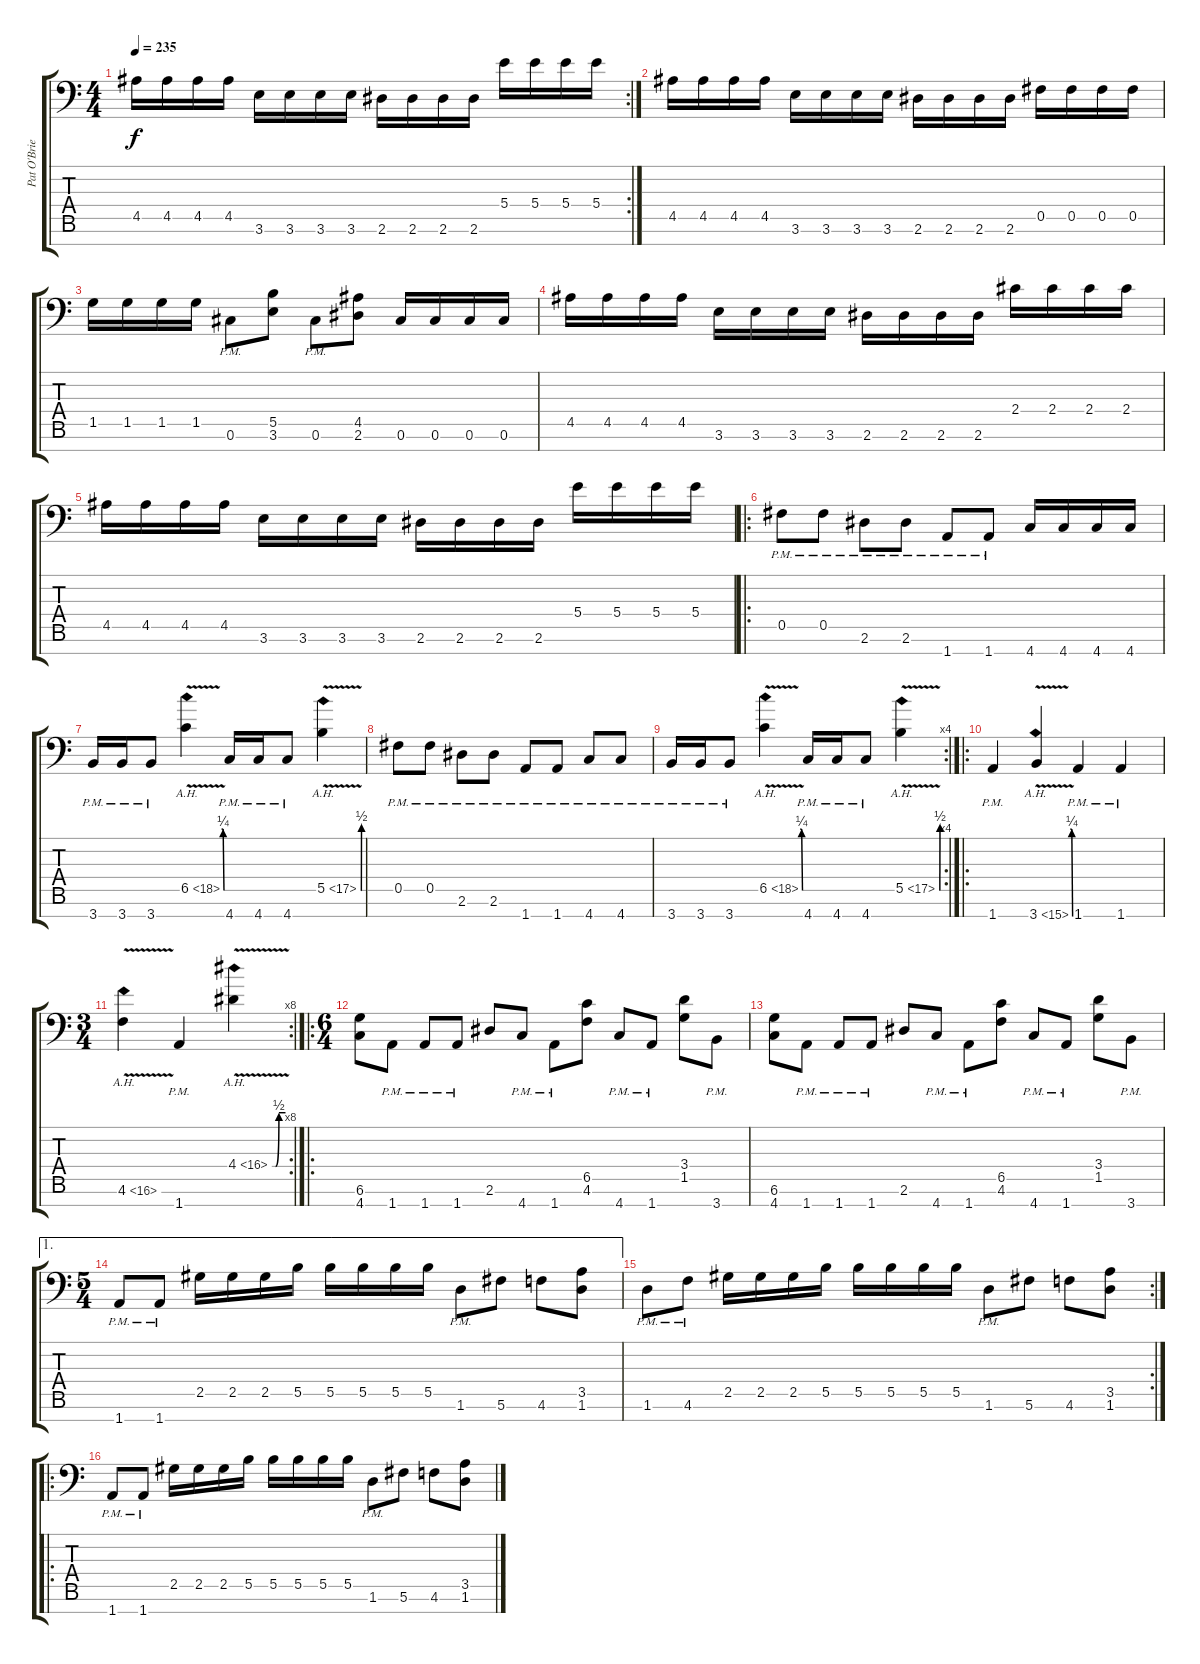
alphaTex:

\track ("Pat O'Brien" "Pat O'Brie") {instrument distortionguitar}
\staff {score tabs}
\tuning (Db4 Ab3 E3 B2 Gb2 Db2 Ab1) {hide}
\rc 2
\ts (4 4)
\tempo 235
\clef f4
\ks c
4.5.16{dy f} 4.5.16 4.5.16 4.5.16 3.6.16 3.6.16 3.6.16 3.6.16 2.6.16 2.6.16 2.6.16 2.6.16 5.4.16 5.4.16 5.4.16 5.4.16 |
4.5.16 4.5.16 4.5.16 4.5.16 3.6.16 3.6.16 3.6.16 3.6.16 2.6.16 2.6.16 2.6.16 2.6.16 0.5.16 0.5.16 0.5.16 0.5.16 |
1.5.16 1.5.16 1.5.16 1.5.16 0.6{pm}.8 (5.5 3.6).8 0.6{pm}.8 (4.5 2.6).8 0.6.16 0.6.16 0.6.16 0.6.16 |
4.5.16 4.5.16 4.5.16 4.5.16 3.6.16 3.6.16 3.6.16 3.6.16 2.6.16 2.6.16 2.6.16 2.6.16 2.4.16 2.4.16 2.4.16 2.4.16 |
4.5.16 4.5.16 4.5.16 4.5.16 3.6.16 3.6.16 3.6.16 3.6.16 2.6.16 2.6.16 2.6.16 2.6.16 5.4.16 5.4.16 5.4.16 5.4.16 |
\ro
0.5{pm}.8{instrument distortionguitar} 0.5{pm}.8 2.6{pm}.8 2.6{pm}.8 1.7{pm}.8 1.7{pm}.8 4.7.16 4.7.16 4.7.16 4.7.16 |
3.7{pm}.16 3.7{pm}.16 3.7{pm}.8 6.5{be (custom 0 0 15 0 30 1 60 1) ah 12 v}.4{instrument guitarharmonics} 4.7{pm}.16{instrument distortionguitar} 4.7{pm}.16 4.7{pm}.8 5.5{be (custom 0 0 15 0 30 2 60 2) ah 12 v}.4{instrument guitarharmonics} |
0.5{pm}.8{instrument distortionguitar} 0.5{pm}.8 2.6{pm}.8 2.6{pm}.8 1.7{pm}.8 1.7{pm}.8 4.7{pm}.8 4.7{pm}.8 |
\rc 4
3.7{pm}.16 3.7{pm}.16 3.7{pm}.8 6.5{be (custom 0 0 15 0 30 1 60 1) ah 12 v}.4{instrument guitarharmonics} 4.7{pm}.16{instrument distortionguitar} 4.7{pm}.16 4.7{pm}.8 5.5{be (custom 0 0 15 0 30 2 60 2) ah 12 v}.4{instrument guitarharmonics} |
\ro
1.7{pm}.4{instrument distortionguitar} 3.7{be (custom 0 0 15 0 30 1 60 1) ah 12 v}.4{instrument guitarharmonics} 1.7{pm}.4{instrument distortionguitar} 1.7{pm}.4 |
\rc 8
\ts (3 4)
4.6{ah 12 v}.4{instrument guitarharmonics} 1.7{pm}.4{instrument distortionguitar} 4.4{be (custom 0 0 15 0 30 2 60 2) ah 12 v}.4{instrument guitarharmonics} |
\ro
\ts (6 4)
(6.6 4.7).8{instrument distortionguitar} 1.7{pm}.8 1.7{pm}.8 1.7{pm}.8 2.6.8 4.7{pm}.8 1.7{pm}.8 (6.5 4.6).8 4.7{pm}.8 1.7{pm}.8 (3.4 1.5).8 3.7{pm}.8 |
(6.6 4.7).8 1.7{pm}.8 1.7{pm}.8 1.7{pm}.8 2.6.8 4.7{pm}.8 1.7{pm}.8 (6.5 4.6).8 4.7{pm}.8 1.7{pm}.8 (3.4 1.5).8 3.7{pm}.8 |
\ae 1
\ts (5 4)
1.7{pm}.8 1.7{pm}.8 2.5.16 2.5.16 2.5.16 5.5.16 5.5.16 5.5.16 5.5.16 5.5.16 1.6{pm}.8 5.6.8 4.6.8 (3.5 1.6).8 |
\rc 2
1.6{pm}.8 4.6{pm}.8 2.5.16 2.5.16 2.5.16 5.5.16 5.5.16 5.5.16 5.5.16 5.5.16 1.6{pm}.8 5.6.8 4.6.8 (3.5 1.6).8 |
\ro
1.7{pm}.8 1.7{pm}.8 2.5.16 2.5.16 2.5.16 5.5.16 5.5.16 5.5.16 5.5.16 5.5.16 1.6{pm}.8 5.6.8 4.6.8 (3.5 1.6).8
